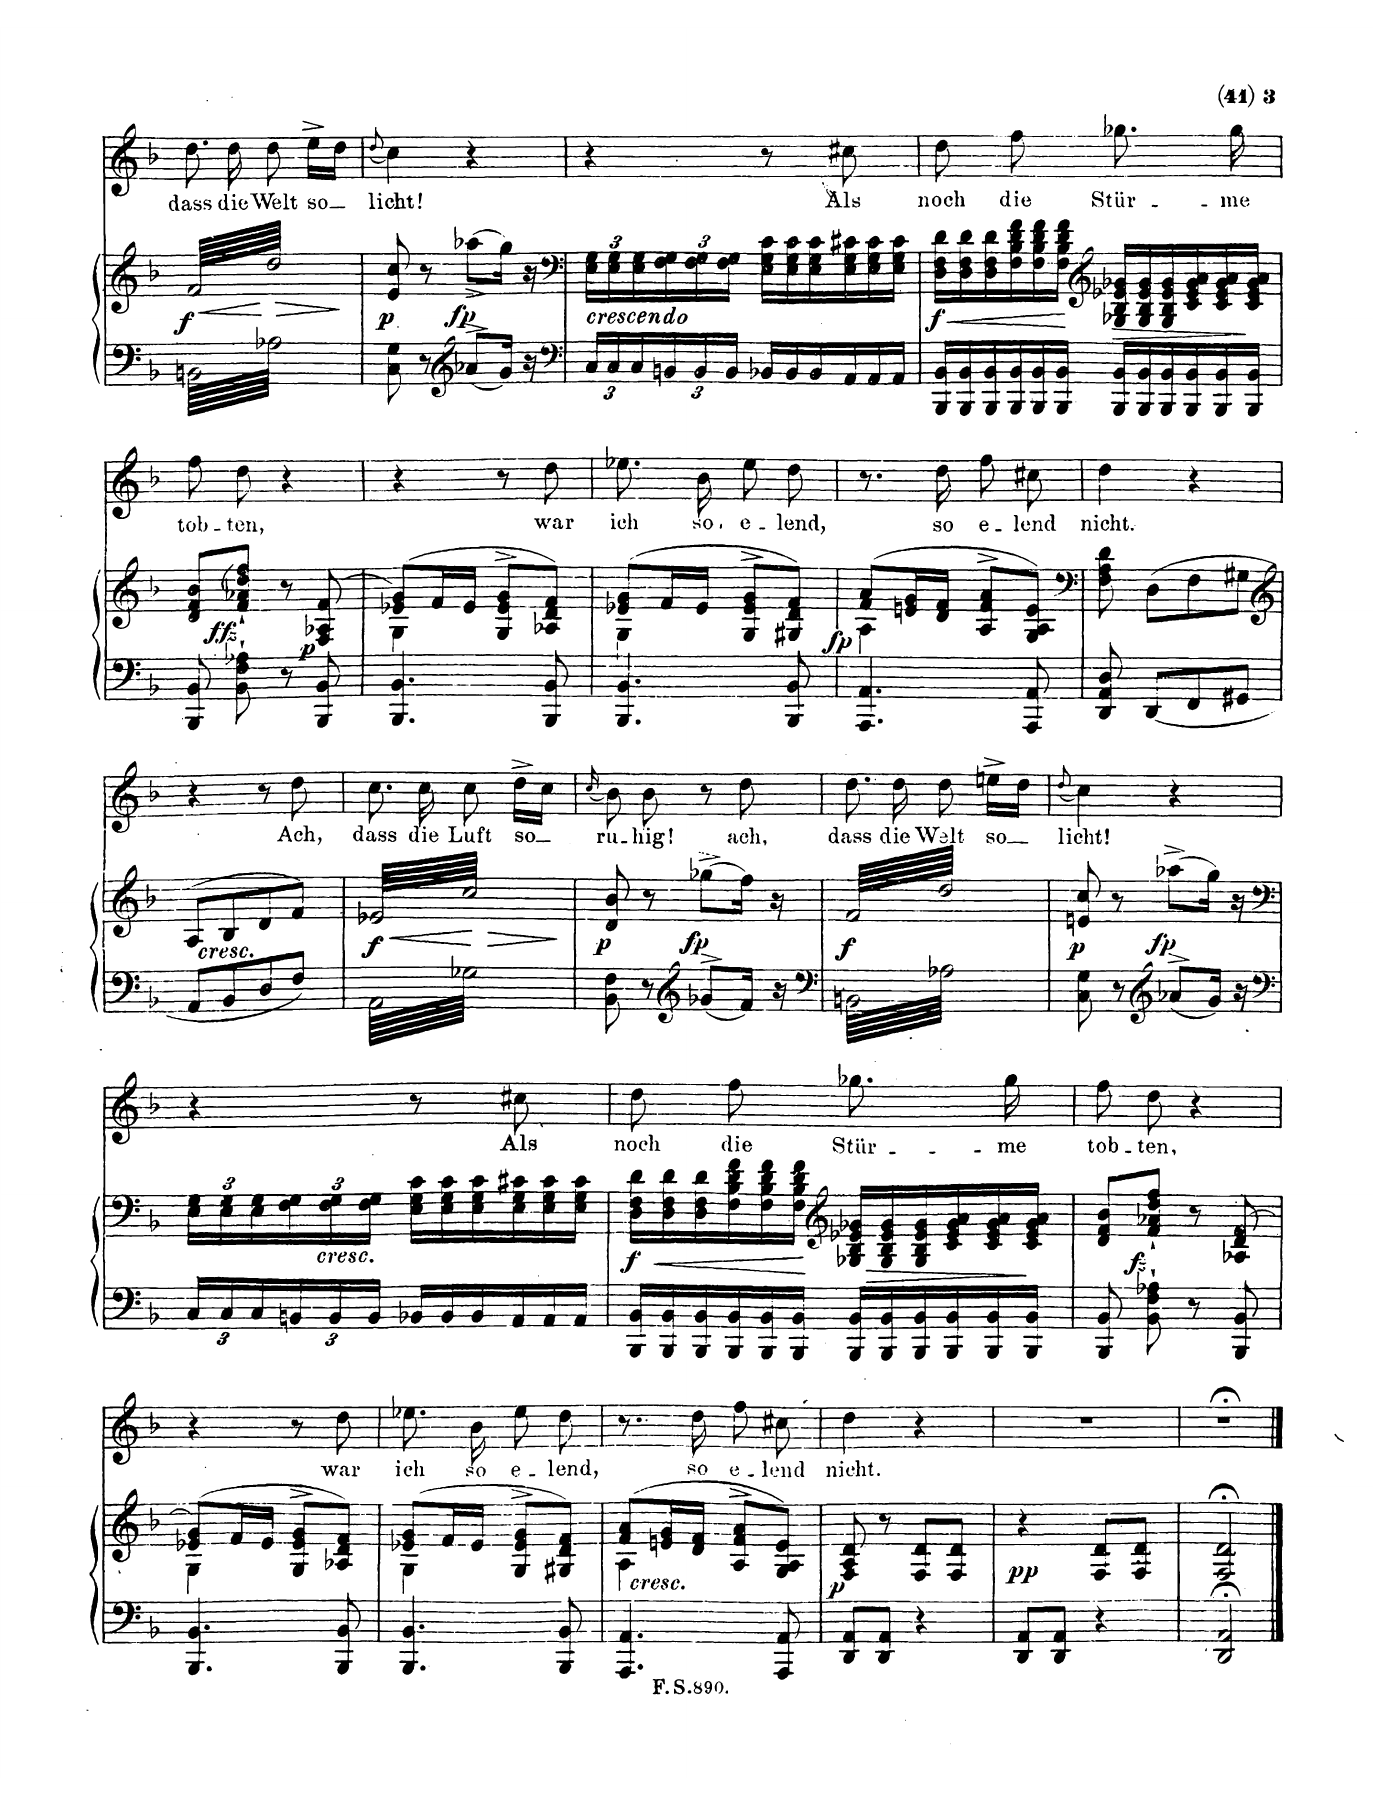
**kern	**kern	**dynam	**kern	**text
*part2	*part2	*part2	*part1	*part1
*staff3	*staff2	*staff2/3	*staff1	*staff1
*I"Pianoforte	*	*	*I"Singstimme Voice	*
*I'Pno	*	*	*	*
*clefF4	*clefG2	*	*clefG2	*
*k[f#c#]	*k[f#c#]	*	*k[f#c#]	*
*M2/4	*M2/4	*	*M2/4	*
=26	=26	=26	=26	=26
!LO:TX:i:t=trem	!	!	!	!
!	!	!LO:HP:b	!	!
!	!	!LO:HP:n=1:b	!	!
!	!	!LO:DY:n=1:b	!	!
*	*tremolo	*	*	*
6.GG#X/	64d/LLLL	< > f	8.b\	dass
.	64b/	.	.	.
.	64d/	.	.	.
.	64b/	.	.	.
.	64d/	.	.	.
.	64b/	.	.	.
.	64d/	.	.	.
.	64b/	.	.	.
.	64d/	.	.	.
.	64b/	.	.	.
.	64d/	.	.	.
.	64b/	.	.	.
.	64d/	.	16b\	die
.	64b/	.	.	.
.	64d/	.	.	.
.	64b/	.	.	.
6.Fn/	64d/	[	8b\	Welt
.	64b/	.	.	.
.	64d/	.	.	.
.	64b/	.	.	.
.	64d/	.	.	.
.	64b/	.	.	.
.	64d/	.	.	.
.	64b/	.	.	.
.	64d/	.	16cc#^\LL	so
.	64b/	.	.	.
.	64d/	.	.	.
.	64b/	.	.	.
.	64d/	.	16b\JJ	.
.	64b/	.	.	.
.	64d/	.	.	.
.	64b/JJJJ	.	.	.
*	*Xtremolo	*	*	*
.	.	]	.	.
=27	=27	=27	=27	=27
.	.	.	8qb/	.
!	!	!LO:DY:b	!	!
8AA/ 8E/	8c#/ 8a/	p	4a/	licht!
.	.	.	.	.
.	.	.	.	.
.	.	.	.	.
.	.	.	.	.
.	.	.	.	.
.	.	.	.	.
.	.	.	.	.
8r	8r	.	.	.
.	.	.	.	.
.	.	.	.	.
.	.	.	.	.
.	.	.	.	.
.	.	.	.	.
.	.	.	.	.
.	.	.	.	.
!	!	!LO:HP:b	!	!
!	!	!LO:DY:n=1:b	!	!
8fn\L	(8ffn\L	> fp	4r	.
16e\Jk	16ee\Jk)	]	.	.
16r	16r	.	.	.
=28	=28	=28	=28	=28
*	*clefF4	*	*	*
!	!LO:TX:b:i:t=cresc.	!	!	!
24AA/LL	24C#\ 24E\LL	.	4r	.
24AA/	24C#\ 24E\	.	.	.
24AA/JJ	24C#\ 24E\JJ	.	.	.
!	!	!LO:HP:b	!	!
24GG#X/LL	24D\ 24E\LL	<	.	.
24GG#/	24D\ 24E\	.	.	.
24GG#/JJ	24D\ 24E\JJ	.	.	.
*Xtuplet	*Xtuplet	*	*	*
!	!	!LO:HP:n=1:b	!	!
24GGn/LL	24C#\ 24E\ 24A\LL	[ >	8r	.
24GG/	24C#\ 24E\ 24A\	.	.	.
24GG/JJ	24C#\ 24E\ 24A\JJ	.	.	.
24FF#/LL	24C#\ 24E\ 24A#X\LL	.	8a#X/	Als
24FF#/	24C#\ 24E\ 24A#\	.	.	.
24FF#/JJ	24C#\ 24E\ 24A#\JJ	.	.	.
.	.	]	.	.
=29	=29	=29	=29	=29
!	!	!LO:HP:b	!	!
24GGG/ 24GG/LL	24BB\ 24D\ 24B\LL	<	8b\	noch
24GGG/ 24GG/	24BB\ 24D\ 24B\	.	.	.
24GGG/ 24GG/JJ	24BB\ 24D\ 24B\JJ	.	.	.
24GGG/ 24GG/LL	24D\ 24G\ 24B\ 24d\LL	.	8dd\	die
24GGG/ 24GG/	24D\ 24G\ 24B\ 24d\	.	.	.
24GGG/ 24GG/JJ	24D\ 24G\ 24B\ 24d\JJ	.	.	.
!	!	!LO:HP:n=1:b	!	!
24GGG/ 24GG/LL	24E-X\ 24G\ 24cn\ 24e-X\LL	[ >	8.ee-X\	Stür-
24GGG/ 24GG/	24E-\ 24G\ 24c\ 24e-\	.	.	.
24GGG/ 24GG/JJ	24E-\ 24G\ 24c\ 24e-\JJ	.	.	.
24GGG/ 24GG/LL	24A\ 24c\ 24e-\ 24f#\LL	.	.	.
24GGG/ 24GG/	24A\ 24c\ 24e-\ 24f#\	.	.	.
.	.	.	16ee-\	me
24GGG/ 24GG/JJ	24A\ 24c\ 24e-\ 24f#\JJ	.	.	.
.	.	]	.	.
=30	=30	=30	=30	=30
*	*clefG2	*	*	*
8GGG/' 8GG/'L	8B/' 8d/' 8g/'L	.	8dd\	tob-
!	!	!LO:DY:b	!	!
8GG/' 8D/' 8Fn/'J	8d/' 8fn/' 8b/' 8dd/'J	f	8b\	-ten,
8r	8r	.	4r	.
*	*clefF4	*	*	*
!	!	!LO:DY:b	!	!
8GGG/ 8GG/	8Fn\ 8B\ 8d\	p	.	.
=31	=31	=31	=31	=31
*	*^	*	*	*
4.GGG/ 4.GG/	(>8cn/^ 8e/^L	4E\	.	4r	.
.	16d/L	.	.	.	.
.	16c/JJ)	.	.	.	.
.	(>8E\ 8c\ 8e\L	4ryy	.	8r	.
8GGG/ 8GG/	8Fn\ 8B\ 8d\J)	.	.	8b\	war
=32	=32	=32	=32	=32	=32
4.GGG/ 4.GG/	(>8cn/^ 8e/^L	4E\	.	8.ccn\	ich
.	16d/L	.	.	.	.
.	16c/JJ)	.	.	16g/	so
!	!	!	!LO:HP:b	!	!
.	(>8E\ 8c\ 8e\L	4ryy	<	8cc\	e-
8GGG/ 8GG/	8E#X\ 8B\ 8d\J)	.	.	8b\	lend,
*	*v	*v	*	*	*
.	.	[	.	.
=33	=33	=33	=33	=33
*	*^	*	*	*
!	!	!	!LO:DY:b	!	!
4.FFF#X/ 4.FF#X/	(>8d/ 8f#X/L	4F#X\	fp	8r	.
!	!	!	!LO:HP:b	!	!
.	16c#X/ 16e/L	.	>	16r	.
.	16B/ 16d/JJ)	.	.	16b\	so
.	(>8F#\ 8d\ 8f#\L	4ryy	]	8dd\	e-
8FFF#/ 8FF#/	8E\ 8F#\ 8c#\J)	.	.	8a#X/	lend
*	*v	*v	*	*	*
=34	=34	=34	=34	=34
8BBB/ 8FF#/ 8BB/	8D\ 8F#\ 8B\	.	4b\	nicht.
!	!LO:TX:b:i:t=cresc.	!	!	!
8BBB/L	(8BB/L	.	.	.
8DD/	8D/	.	4r	.
8EE#X/J	8E#X/J	.	.	.
=35	=35	=35	=35	=35
8FF#/L	8F#\L	.	4r	.
8GG/	8G\	.	.	.
8BB/	8B\	.	8r	.
8D/J	8d\J)	.	8d/	Ach,
=36	=36	=36	=36	=36
*	*clefG2	*	*	*
*tuplet	*tuplet	*	*	*
!	!	!LO:HP:b	!	!
!	!	!LO:HP:n=1:b	!	!
!	!	!LO:DY:n=1:b	!	!
*	*tremolo	*	*	*
6.FF#/	64c#/LLLL	< > f	8.a/	dass
.	64a/	.	.	.
.	64c#/	.	.	.
.	64a/	.	.	.
.	64c#/	.	.	.
.	64a/	.	.	.
.	64c#/	.	.	.
.	64a/	.	.	.
.	64c#/	.	.	.
.	64a/	.	.	.
.	64c#/	.	.	.
.	64a/	.	.	.
.	64c#/	.	16a/	die
.	64a/	.	.	.
.	64c#/	.	.	.
.	64a/	.	.	.
6.E-X/	64c#/	[	8a/	Luft
.	64a/	.	.	.
.	64c#/	.	.	.
.	64a/	.	.	.
.	64c#/	.	.	.
.	64a/	.	.	.
.	64c#/	.	.	.
.	64a/	.	.	.
.	64c#/	.	16b^>/LL	so
.	64a/	.	.	.
.	64c#/	.	.	.
.	64a/	.	.	.
.	64c#/	.	16a/JJ	.
.	64a/	.	.	.
.	64c#/	.	.	.
.	64a/JJJJ	.	.	.
*	*Xtremolo	*	*	*
.	.	]	.	.
=37	=37	=37	=37	=37
.	.	.	8qa/	.
!	!	!LO:DY:b	!	!
8GG/ 8D/	8B/ 8g/	p	8g/	ru-
.	.	.	.	.
.	.	.	.	.
.	.	.	.	.
.	.	.	.	.
.	.	.	.	.
.	.	.	.	.
.	.	.	.	.
8r	8r	.	8g/	-hig!
.	.	.	.	.
.	.	.	.	.
.	.	.	.	.
.	.	.	.	.
.	.	.	.	.
.	.	.	.	.
.	.	.	.	.
!	!	!LO:HP:b	!	!
!	!	!LO:DY:n=1:b	!	!
8e-X\L	(8ee-X\L	> fp	8r	.
16d\Jk	16dd\Jk)	.	8b\	ach,
16r	16r	]	.	.
=38	=38	=38	=38	=38
!	!	!LO:HP:b	!	!
!	!	!LO:HP:n=1:b	!	!
!	!	!LO:DY:n=1:b	!	!
*	*tremolo	*	*	*
6.GG#X/	64d/LLLL	< > f	8.b\	dass
.	64b/	.	.	.
.	64d/	.	.	.
.	64b/	.	.	.
.	64d/	.	.	.
.	64b/	.	.	.
.	64d/	.	.	.
.	64b/	.	.	.
.	64d/	.	.	.
.	64b/	.	.	.
.	64d/	.	.	.
.	64b/	.	.	.
.	64d/	.	16b\	die
.	64b/	.	.	.
.	64d/	.	.	.
.	64b/	.	.	.
6.Fn/	64d/	[	8b\	Welt
.	64b/	.	.	.
.	64d/	.	.	.
.	64b/	.	.	.
.	64d/	.	.	.
.	64b/	.	.	.
.	64d/	.	.	.
.	64b/	.	.	.
.	64d/	.	16cc#X^\LL	so
.	64b/	.	.	.
.	64d/	.	.	.
.	64b/	.	.	.
.	64d/	.	16b\JJ	.
.	64b/	.	.	.
.	64d/	.	.	.
.	64b/JJJJ	.	.	.
*	*Xtremolo	*	*	*
.	.	]	.	.
=39	=39	=39	=39	=39
.	.	.	8qb/	.
8AA/ 8E/	8c#X/ 8a/	.	4a/	licht!
.	.	.	.	.
.	.	.	.	.
.	.	.	.	.
.	.	.	.	.
.	.	.	.	.
.	.	.	.	.
.	.	.	.	.
!	!	!LO:DY:b	!	!
8r	8r	fp	.	.
.	.	.	.	.
.	.	.	.	.
.	.	.	.	.
.	.	.	.	.
.	.	.	.	.
.	.	.	.	.
.	.	.	.	.
8fn^\L	(8ffn\L	.	4r	.
16e\Jk	16ee\Jk)	.	.	.
16r	16r	.	.	.
=40	=40	=40	=40	=40
*	*clefF4	*	*	*
!	!LO:TX:b:i:t=cresc.	!	!	!
24AA/LL	24C#\ 24E\LL	.	4r	.
24AA/	24C#\ 24E\	.	.	.
24AA/JJ	24C#\ 24E\JJ	.	.	.
24GG#X/LL	24D\ 24E\LL	.	.	.
24GG#/	24D\ 24E\	.	.	.
24GG#/JJ	24D\ 24E\JJ	.	.	.
*Xtuplet	*Xtuplet	*	*	*
24GGn/LL	24C#\ 24E\ 24A\LL	.	8r	.
24GG/	24C#\ 24E\ 24A\	.	.	.
24GG/JJ	24C#\ 24E\ 24A\JJ	.	.	.
24FF#/LL	24C#\ 24E\ 24A#X\LL	.	8a#X/	Als
24FF#/	24C#\ 24E\ 24A#\	.	.	.
24FF#/JJ	24C#\ 24E\ 24A#\JJ	.	.	.
=41	=41	=41	=41	=41
!	!	!LO:HP:b	!	!
!	!	!LO:DY:n=1:b=2	!	!
24GGG/ 24GG/LL	24BB\ 24D\ 24B\LL	< f	8b\	noch
24GGG/ 24GG/	24BB\ 24D\ 24B\	.	.	.
24GGG/ 24GG/JJ	24BB\ 24D\ 24B\JJ	.	.	.
24GGG/ 24GG/LL	24D\ 24G\ 24B\ 24d\LL	.	8dd\	die
24GGG/ 24GG/	24D\ 24G\ 24B\ 24d\	.	.	.
24GGG/ 24GG/JJ	24D\ 24G\ 24B\ 24d\JJ	.	.	.
!	!	!LO:HP:n=1:b	!	!
24GGG/ 24GG/LL	24E-X\ 24G\ 24cn\ 24e-X\LL	[ >	8.ee-X\	Stür-
24GGG/ 24GG/	24E-\ 24G\ 24c\ 24e-\	.	.	.
24GGG/ 24GG/JJ	24E-\ 24G\ 24c\ 24e-\JJ	.	.	.
24GGG/ 24GG/LL	24A\ 24c\ 24e-\ 24f#\LL	.	.	.
24GGG/ 24GG/	24A\ 24c\ 24e-\ 24f#\	.	.	.
.	.	.	16ee-\	-me
24GGG/ 24GG/JJ	24A\ 24c\ 24e-\ 24f#\JJ	.	.	.
.	.	]	.	.
=42	=42	=42	=42	=42
*	*clefG2	*	*	*
8GGG/' 8GG/'L	8B/' 8d/' 8g/'L	.	8dd\	tob-
!	!	!LO:DY:b	!	!
8GG/' 8D/' 8Fn/'J	8d/' 8fn/' 8b/' 8dd/'J	f	8b\	ten,
8r	8r	.	4r	.
*	*clefF4	*	*	*
!	!	!LO:DY:b	!	!
8GGG/ 8GG/	8Fn\ 8B\ 8d\	p	.	.
=43	=43	=43	=43	=43
*	*^	*	*	*
4.GGG/ 4.GG/	(>8cn/^ 8e/^L	4E\	.	4r	.
.	16d/L	.	.	.	.
.	16c/JJ)	.	.	.	.
.	(>8E\ 8c\ 8e\L	4ryy	.	8r	.
8GGG/ 8GG/	8Fn\ 8B\ 8d\J)	.	.	8b\	war
=44	=44	=44	=44	=44	=44
4.GGG/ 4.GG/	(>8cn/^ 8e/^L	4E\	.	8.ccn\	ich
.	16d/L	.	.	.	.
.	16c/JJ)	.	.	16g/	so
!	!	!	!LO:HP:b	!	!
.	(>8E\ 8c\ 8e\L	4ryy	<	8cc\	e-
8GGG/ 8GG/	8E#X\ 8B\ 8d\J)	.	.	8b\	lend,
*	*v	*v	*	*	*
.	.	[	.	.
=45	=45	=45	=45	=45
*	*^	*	*	*
!	!	!	!LO:DY:b	!	!
4.FFF#X/ 4.FF#X/	(>8d/ 8f#X/L	4F#X\	fp	8r	.
!	!	!	!LO:HP:b	!	!
.	16c#X/ 16e/L	.	>	16r	.
.	16B/ 16d/JJ)	.	.	16dd\	so
.	(>8F#\ 8d\ 8f#\L	4ryy	]	8ff#\	e-
8FFF#/ 8FF#/	8E\ 8F#\ 8c#\J)	.	.	8a#X/	lend
*	*v	*v	*	*	*
=46	=46	=46	=46	=46
!	!	!LO:DY:b	!	!
8BBB/ 8FF#/L	8D\ 8F#\ 8B\	pp	4b\	nicht.
8BBB/ 8FF#/J	8r	.	.	.
4r	8D\ 8B\L	.	4r	.
.	8D\ 8B\J	.	.	.
=47	=47	=47	=47	=47
!	!LO:TX:b:i:t=dim.	!	!	!
8BBB/ 8FF#/L	4r	.	2r	.
8BBB/ 8FF#/J	.	.	.	.
4r	8D\ 8B\L	.	.	.
.	8D\ 8B\J	.	.	.
=48	=48	=48	=48	=48
2BBB/;< 2FF#/;<	2D\;< 2B\;<	.	2r;<	.
==	==	==	==	==
*-	*-	*-	*-	*-
